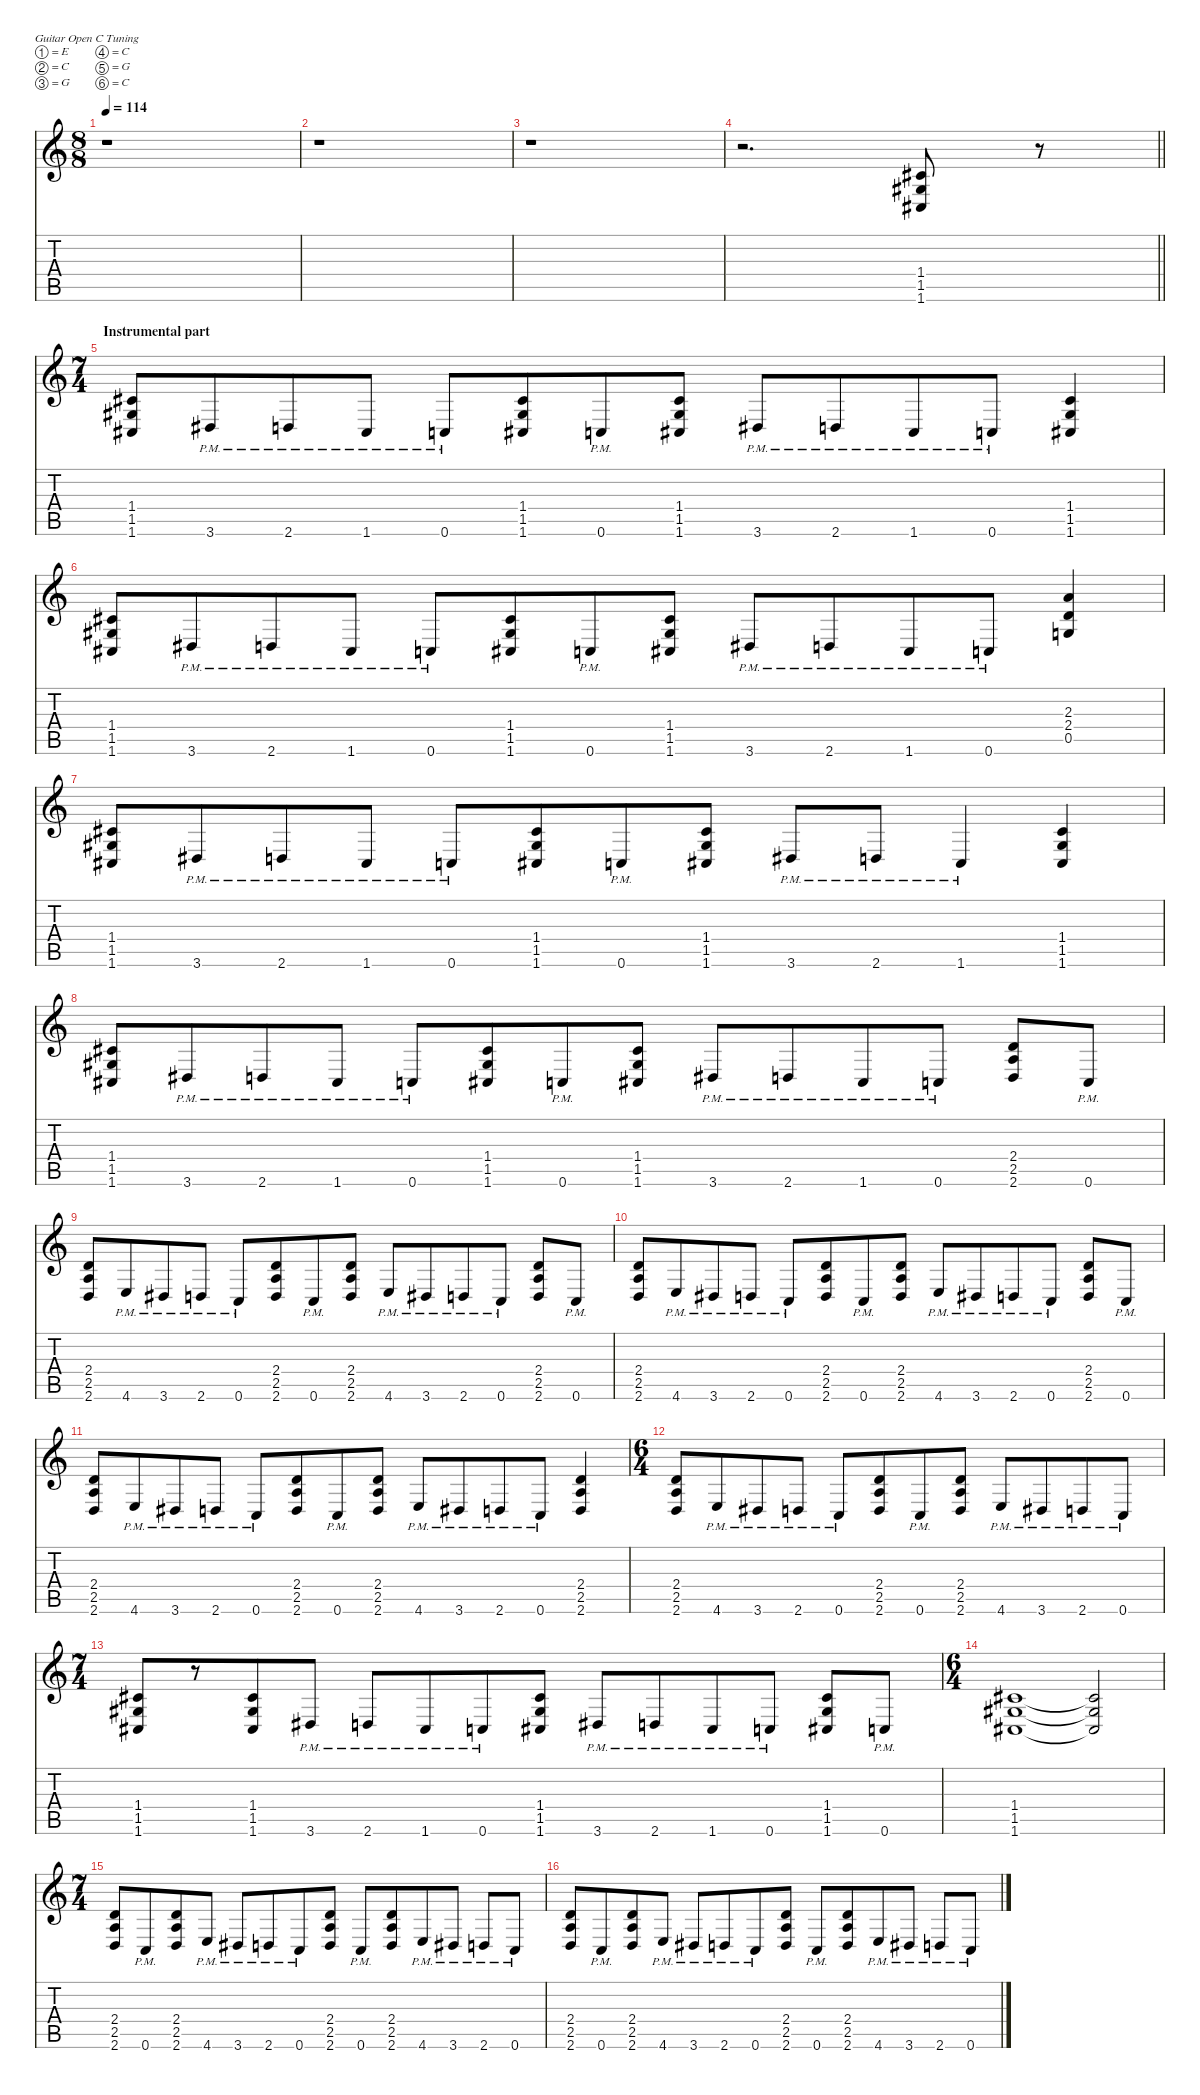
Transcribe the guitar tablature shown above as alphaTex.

\defaultSystemsLayout 4
\hideDynamics
\bracketExtendMode nobrackets
\singleTrackTrackNamePolicy hidden
\multiTrackTrackNamePolicy hidden
\firstSystemTrackNameMode fullname
\firstSystemTrackNameOrientation horizontal
\otherSystemsTrackNameOrientation horizontal
\track ("GTR Disto" "dist.guit.") {instrument distortionguitar}
\staff {score tabs}
\tuning (E4 C4 G3 C3 G2 C2)
\ts (8 8)
\tempo 114
\clef g2
\ks c
r.1{dy f beam Down} |
r.1{beam Down} |
r.1{beam Down} |
\barLineRight lightlight
r.2{d beam Down} (1.4{acc #} 1.5{acc #} 1.6{acc #}).8{beam Up} r.8{beam Up} |
\ts (7 4)
\beaming (8 4 4 4 4)
\section ("" "Instrumental part")
(1.4{acc #} 1.5{acc #} 1.6{acc #}).8{beam Up} 3.6{pm acc #}.8{beam Up} 2.6{pm}.8{beam Up} 1.6{pm acc #}.8{beam Up} 0.6{pm}.8{beam Up} (1.4{acc #} 1.5{acc #} 1.6{acc #}).8{beam Up} 0.6{pm}.8{beam Up} (1.4{acc #} 1.5{acc #} 1.6{acc #}).8{beam Up} 3.6{pm acc #}.8{beam Up} 2.6{pm}.8{beam Up} 1.6{pm acc #}.8{beam Up} 0.6{pm}.8{beam Up} (1.4{acc #} 1.5{acc #} 1.6{acc #}).4{beam Up} |
(1.4{acc #} 1.5{acc #} 1.6{acc #}).8{beam Up} 3.6{pm acc #}.8{beam Up} 2.6{pm}.8{beam Up} 1.6{pm acc #}.8{beam Up} 0.6{pm}.8{beam Up} (1.4{acc #} 1.5{acc #} 1.6{acc #}).8{beam Up} 0.6{pm}.8{beam Up} (1.4{acc #} 1.5{acc #} 1.6{acc #}).8{beam Up} 3.6{pm acc #}.8{beam Up} 2.6{pm}.8{beam Up} 1.6{pm acc #}.8{beam Up} 0.6{pm}.8{beam Up} (2.3 2.4 0.5).4{beam Up} |
(1.4{acc #} 1.5{acc #} 1.6{acc #}).8{beam Up} 3.6{pm acc #}.8{beam Up} 2.6{pm}.8{beam Up} 1.6{pm acc #}.8{beam Up} 0.6{pm}.8{beam Up} (1.4{acc #} 1.5{acc #} 1.6{acc #}).8{beam Up} 0.6{pm}.8{beam Up} (1.4{acc #} 1.5{acc #} 1.6{acc #}).8{beam Up} 3.6{pm acc #}.8{beam Up} 2.6{pm}.8{beam Up} 1.6{pm acc #}.4{beam Up} (1.4{acc #} 1.5{acc #} 1.6{acc #}).4{beam Up} |
(1.4{acc #} 1.5{acc #} 1.6{acc #}).8{beam Up} 3.6{pm acc #}.8{beam Up} 2.6{pm}.8{beam Up} 1.6{pm acc #}.8{beam Up} 0.6{pm}.8{beam Up} (1.4{acc #} 1.5{acc #} 1.6{acc #}).8{beam Up} 0.6{pm}.8{beam Up} (1.4{acc #} 1.5{acc #} 1.6{acc #}).8{beam Up} 3.6{pm acc #}.8{beam Up} 2.6{pm}.8{beam Up} 1.6{pm acc #}.8{beam Up} 0.6{pm}.8{beam Up} (2.4 2.5 2.6).8{beam Up} 0.6{pm}.8{beam Up} |
(2.4 2.5 2.6).8{beam Up} 4.6{pm}.8{beam Up} 3.6{pm acc #}.8{beam Up} 2.6{pm}.8{beam Up} 0.6{pm}.8{beam Up} (2.4 2.5 2.6).8{beam Up} 0.6{pm}.8{beam Up} (2.4 2.5 2.6).8{beam Up} 4.6{pm}.8{beam Up} 3.6{pm acc #}.8{beam Up} 2.6{pm}.8{beam Up} 0.6{pm}.8{beam Up} (2.4 2.5 2.6).8{beam Up} 0.6{pm}.8{beam Up} |
(2.4 2.5 2.6).8{beam Up} 4.6{pm}.8{beam Up} 3.6{pm acc #}.8{beam Up} 2.6{pm}.8{beam Up} 0.6{pm}.8{beam Up} (2.4 2.5 2.6).8{beam Up} 0.6{pm}.8{beam Up} (2.4 2.5 2.6).8{beam Up} 4.6{pm}.8{beam Up} 3.6{pm acc #}.8{beam Up} 2.6{pm}.8{beam Up} 0.6{pm}.8{beam Up} (2.4 2.5 2.6).8{beam Up} 0.6{pm}.8{beam Up} |
(2.4 2.5 2.6).8{beam Up} 4.6{pm}.8{beam Up} 3.6{pm acc #}.8{beam Up} 2.6{pm}.8{beam Up} 0.6{pm}.8{beam Up} (2.4 2.5 2.6).8{beam Up} 0.6{pm}.8{beam Up} (2.4 2.5 2.6).8{beam Up} 4.6{pm}.8{beam Up} 3.6{pm acc #}.8{beam Up} 2.6{pm}.8{beam Up} 0.6{pm}.8{beam Up} (2.4 2.5 2.6).4{beam Up} |
\ts (6 4)
\beaming (8 4 4 4 4)
(2.4 2.5 2.6).8{beam Up} 4.6{pm}.8{beam Up} 3.6{pm acc #}.8{beam Up} 2.6{pm}.8{beam Up} 0.6{pm}.8{beam Up} (2.4 2.5 2.6).8{beam Up} 0.6{pm}.8{beam Up} (2.4 2.5 2.6).8{beam Up} 4.6{pm}.8{beam Up} 3.6{pm acc #}.8{beam Up} 2.6{pm}.8{beam Up} 0.6{pm}.8{beam Up} |
\ts (7 4)
\beaming (8 4 4 4 4)
(1.4{acc #} 1.5{acc #} 1.6{acc #}).8{beam Up} r.8{beam Up} (1.4{acc #} 1.5{acc #} 1.6{acc #}).8{beam Up} 3.6{pm acc #}.8{beam Up} 2.6{pm}.8{beam Up} 1.6{pm acc #}.8{beam Up} 0.6{pm}.8{beam Up} (1.4{acc #} 1.5{acc #} 1.6{acc #}).8{beam Up} 3.6{pm acc #}.8{beam Up} 2.6{pm}.8{beam Up} 1.6{pm acc #}.8{beam Up} 0.6{pm}.8{beam Up} (1.4{acc #} 1.5{acc #} 1.6{acc #}).8{beam Up} 0.6{pm}.8{beam Up} |
\ts (6 4)
\beaming (8 4 4 4 4)
(1.4{acc #} 1.5{acc #} 1.6{acc #}).1{beam Up} (1.4{t acc #} 1.5{t acc #} 1.6{t acc #}).2{beam Up} |
\ts (7 4)
\beaming (8 4 4 4 4)
(2.4 2.5 2.6).8{beam Up} 0.6{pm}.8{beam Up} (2.4 2.5 2.6).8{beam Up} 4.6{pm}.8{beam Up} 3.6{pm acc #}.8{beam Up} 2.6{pm}.8{beam Up} 0.6{pm}.8{beam Up} (2.4 2.5 2.6).8{beam Up} 0.6{pm}.8{beam Up} (2.4 2.5 2.6).8{beam Up} 4.6{pm}.8{beam Up} 3.6{pm acc #}.8{beam Up} 2.6{pm}.8{beam Up} 0.6{pm}.8{beam Up} |
(2.4 2.5 2.6).8{beam Up} 0.6{pm}.8{beam Up} (2.4 2.5 2.6).8{beam Up} 4.6{pm}.8{beam Up} 3.6{pm acc #}.8{beam Up} 2.6{pm}.8{beam Up} 0.6{pm}.8{beam Up} (2.4 2.5 2.6).8{beam Up} 0.6{pm}.8{beam Up} (2.4 2.5 2.6).8{beam Up} 4.6{pm}.8{beam Up} 3.6{pm acc #}.8{beam Up} 2.6{pm}.8{beam Up} 0.6{pm}.8{beam Up}
